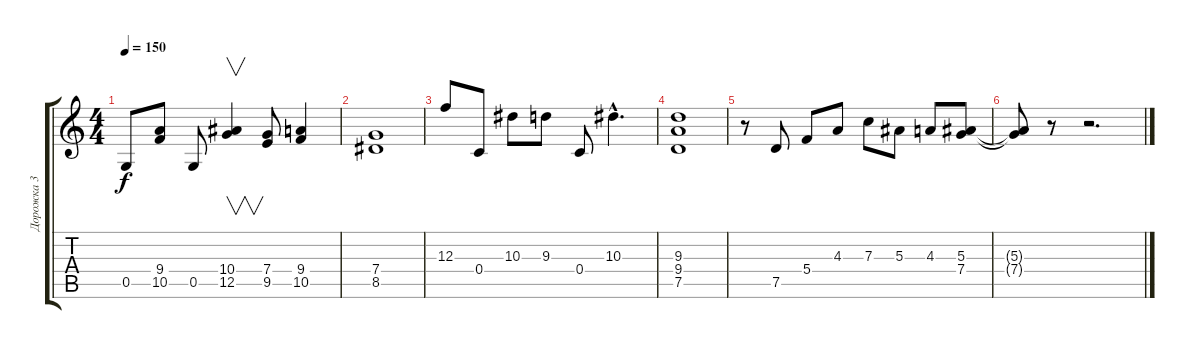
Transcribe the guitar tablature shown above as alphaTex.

\track ("Дорожка 3" "Дорожка 3") {instrument distortionguitar}
\staff {score tabs}
\tuning (D4 A3 F3 C3 G2 D2) {hide}
\ts (4 4)
\tempo 150
\clef g2
\ks c
0.5.8{dy f} (9.4 10.5).8 0.5.8 (10.4 12.5).4{v} (7.4 9.5).8 (9.4 10.5).4 |
(7.4 8.5).1 |
12.3.8 0.4.8 10.3.8 9.3.8 0.4.8 10.3{hac}.4{d} |
(9.3 9.4 7.5).1 |
r.8 7.5.8 5.4.8 4.3.8 7.3.8 5.3.8 4.3.8 (5.3 7.4).8 |
(5.3{t} 7.4{t}).8 r.8 r.2{d}
